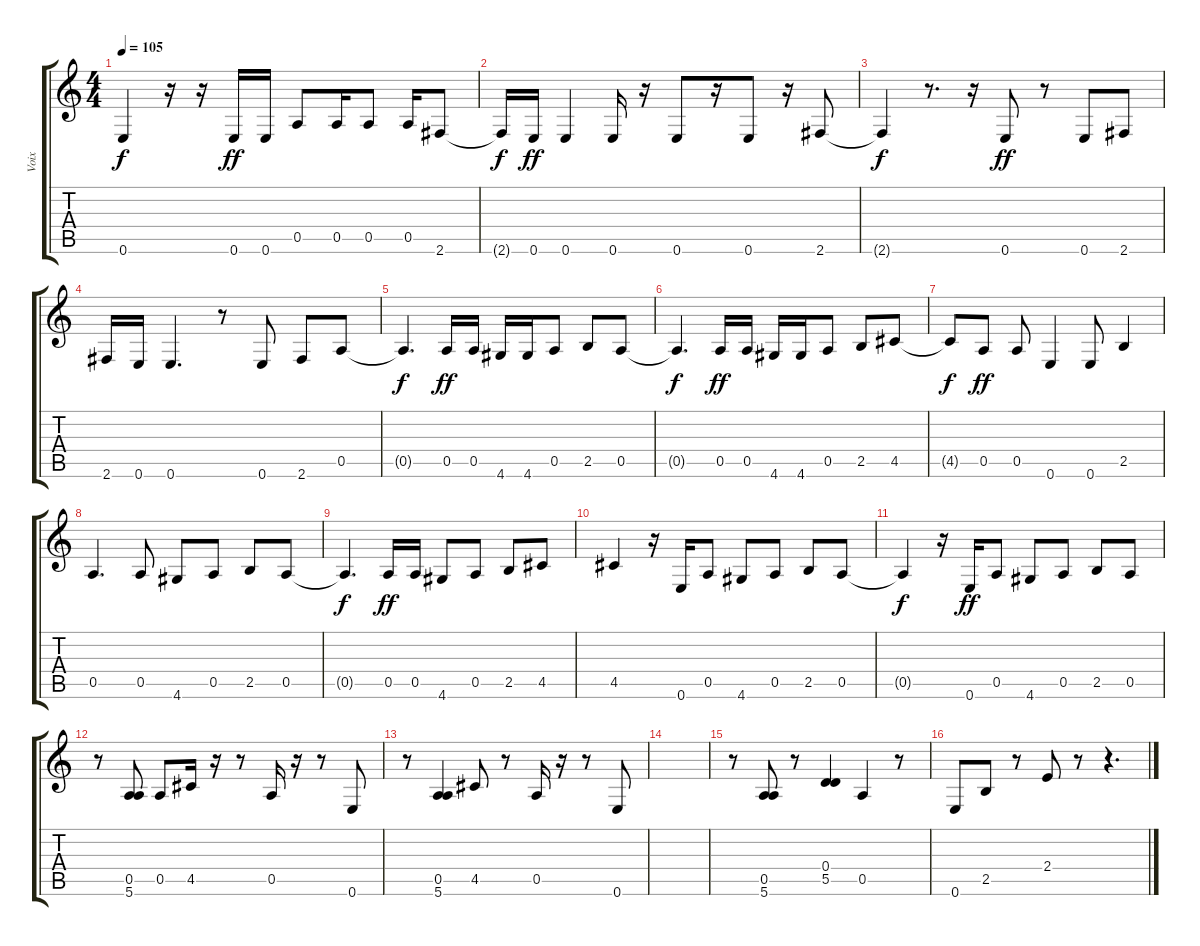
\track ("Voix" "Voix") {instrument lead6voice}
\staff {score tabs}
\tuning (E5 B4 G4 D4 A3 E3) {hide}
\ts (4 4)
\tempo 105
\clef g2
\ks c
0.6{t}.4{dy f} r.16 r.16 0.6.16{dy ff} 0.6.16 0.5.8 0.5.16 0.5.8 0.5.16 2.6.8 |
2.6{t}.16{dy f} 0.6.16{dy ff} 0.6.4 0.6.16 r.16 0.6.8 r.16 0.6.8 r.16 2.6.8 |
2.6{t}.4{dy f} r.8{d} r.16 0.6.8{dy ff} r.8 0.6.8 2.6.8 |
2.6.16 0.6.16 0.6.4{d} r.8 0.6.8 2.6.8 0.5.8 |
0.5{t}.4{d dy f} 0.5.16{dy ff} 0.5.16 4.6.16 4.6.16 0.5.8 2.5.8 0.5.8 |
0.5{t}.4{d dy f} 0.5.16{dy ff} 0.5.16 4.6.16 4.6.16 0.5.8 2.5.8 4.5.8 |
4.5{t}.8{dy f} 0.5.8{dy ff} 0.5.8 0.6.4 0.6.8 2.5.4 |
0.5.4{d} 0.5.8 4.6.8 0.5.8 2.5.8 0.5.8 |
0.5{t}.4{d dy f} 0.5.16{dy ff} 0.5.16 4.6.8 0.5.8 2.5.8 4.5.8 |
4.5.4 r.16 0.6.16 0.5.8 4.6.8 0.5.8 2.5.8 0.5.8 |
0.5{t}.4{dy f} r.16 0.6.16{dy ff} 0.5.8 4.6.8 0.5.8 2.5.8 0.5.8 |
r.8 (0.5 5.6).8 0.5.8 4.5.16 r.16 r.8 0.5.16 r.16 r.8 0.6.8 |
r.8 (0.5 5.6).4 4.5.8 r.8 0.5.16 r.16 r.8 0.6.8 |
|
r.8 (0.5 5.6).8 r.8 (0.4 5.5).4 0.5.4 r.8 |
0.6.8 2.5.8 r.8 2.4.8 r.8 r.4{d}
